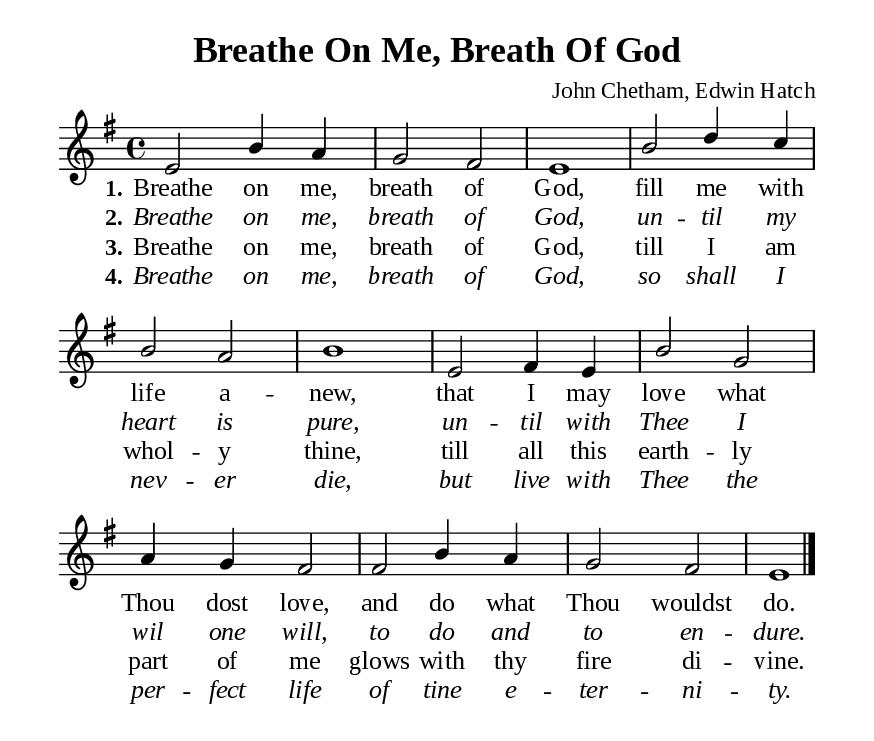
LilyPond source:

\version "2.18.2"

\header {
  title = "Breathe On Me, Breath Of God"
  composer = "John Chetham, Edwin Hatch"
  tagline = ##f
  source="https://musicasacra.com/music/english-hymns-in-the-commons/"
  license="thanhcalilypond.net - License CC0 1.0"
}

global= {
  \key g \major
  \time 4/4
  \override Score.BarNumber.break-visibility = ##(#f #f #f)
  \override Lyrics.LyricSpace.minimum-distance = #3.0
}

\paper {
  #(set-paper-size "a5")
  top-margin = 10\mm
  bottom-marign = 10\mm
  left-margin = 10\mm
  right-margin = 10\mm
  indent = #0
  #(define fonts
	 (make-pango-font-tree "Liberation Serif"
	 		       "Liberation Serif"
			       "Liberation Serif"
			       (/ 20 20)))
  system-system-spacing = #'((basic-distance . 3) (padding . 3))
}

printItalic = \with {
  \override LyricText.font-shape = #'italic
}

% Verse music
musicVerseSoprano = \relative c' {
  %{	01	%} e2 b'4 a |
  %{	02	%} g2 fis |
  %{	03	%} e1 |
  %{	04	%} b'2 d4 c |
  %{	05	%} b2 a |
  %{	06	%} b1 |
  %{	07	%} e,2 fis4 e |
  %{	08	%} b'2 g |
  %{	09	%} a4 g fis2 |
  %{	10	%} fis2 b4 a |
  %{	11	%} g2 fis |
  %{	12	%} e1 \bar "|."
}

% Verse lyrics
verseOne = \lyricmode {
  \set stanza = #"1."
  Breathe on me, breath of God, fill me with life a -- new,
  that I may love what Thou dost love, and do what Thou wouldst do.
}

verseTwo = \lyricmode {
  \set stanza = #"2."
  Breathe on me, breath of God, un -- til my heart is pure,
  un -- til with Thee I wil one will, to do and to en -- dure.
}

verseThree = \lyricmode {
  \set stanza = #"3."
  Breathe on me, breath of God, till I am whol -- y thine,
  till all this earth -- ly part of me glows with thy fire di -- vine.
}

verseFour = \lyricmode {
  \set stanza = #"4."
  Breathe on me, breath of God, so shall I nev -- er die,
  but live with Thee the per -- fect life of tine e -- ter -- ni -- ty.
}

% Layout
\score {
    \new ChoirStaff <<
      \new Staff <<
        \clef "treble"
        \new Voice = "sopranos" { \global \stemUp \slurUp \musicVerseSoprano }
      >>
      \new Lyrics \lyricsto sopranos \verseOne
      \new Lyrics \printItalic \lyricsto sopranos \verseTwo
      \new Lyrics \lyricsto sopranos \verseThree
      \new Lyrics \printItalic \lyricsto sopranos \verseFour
    >>
}
